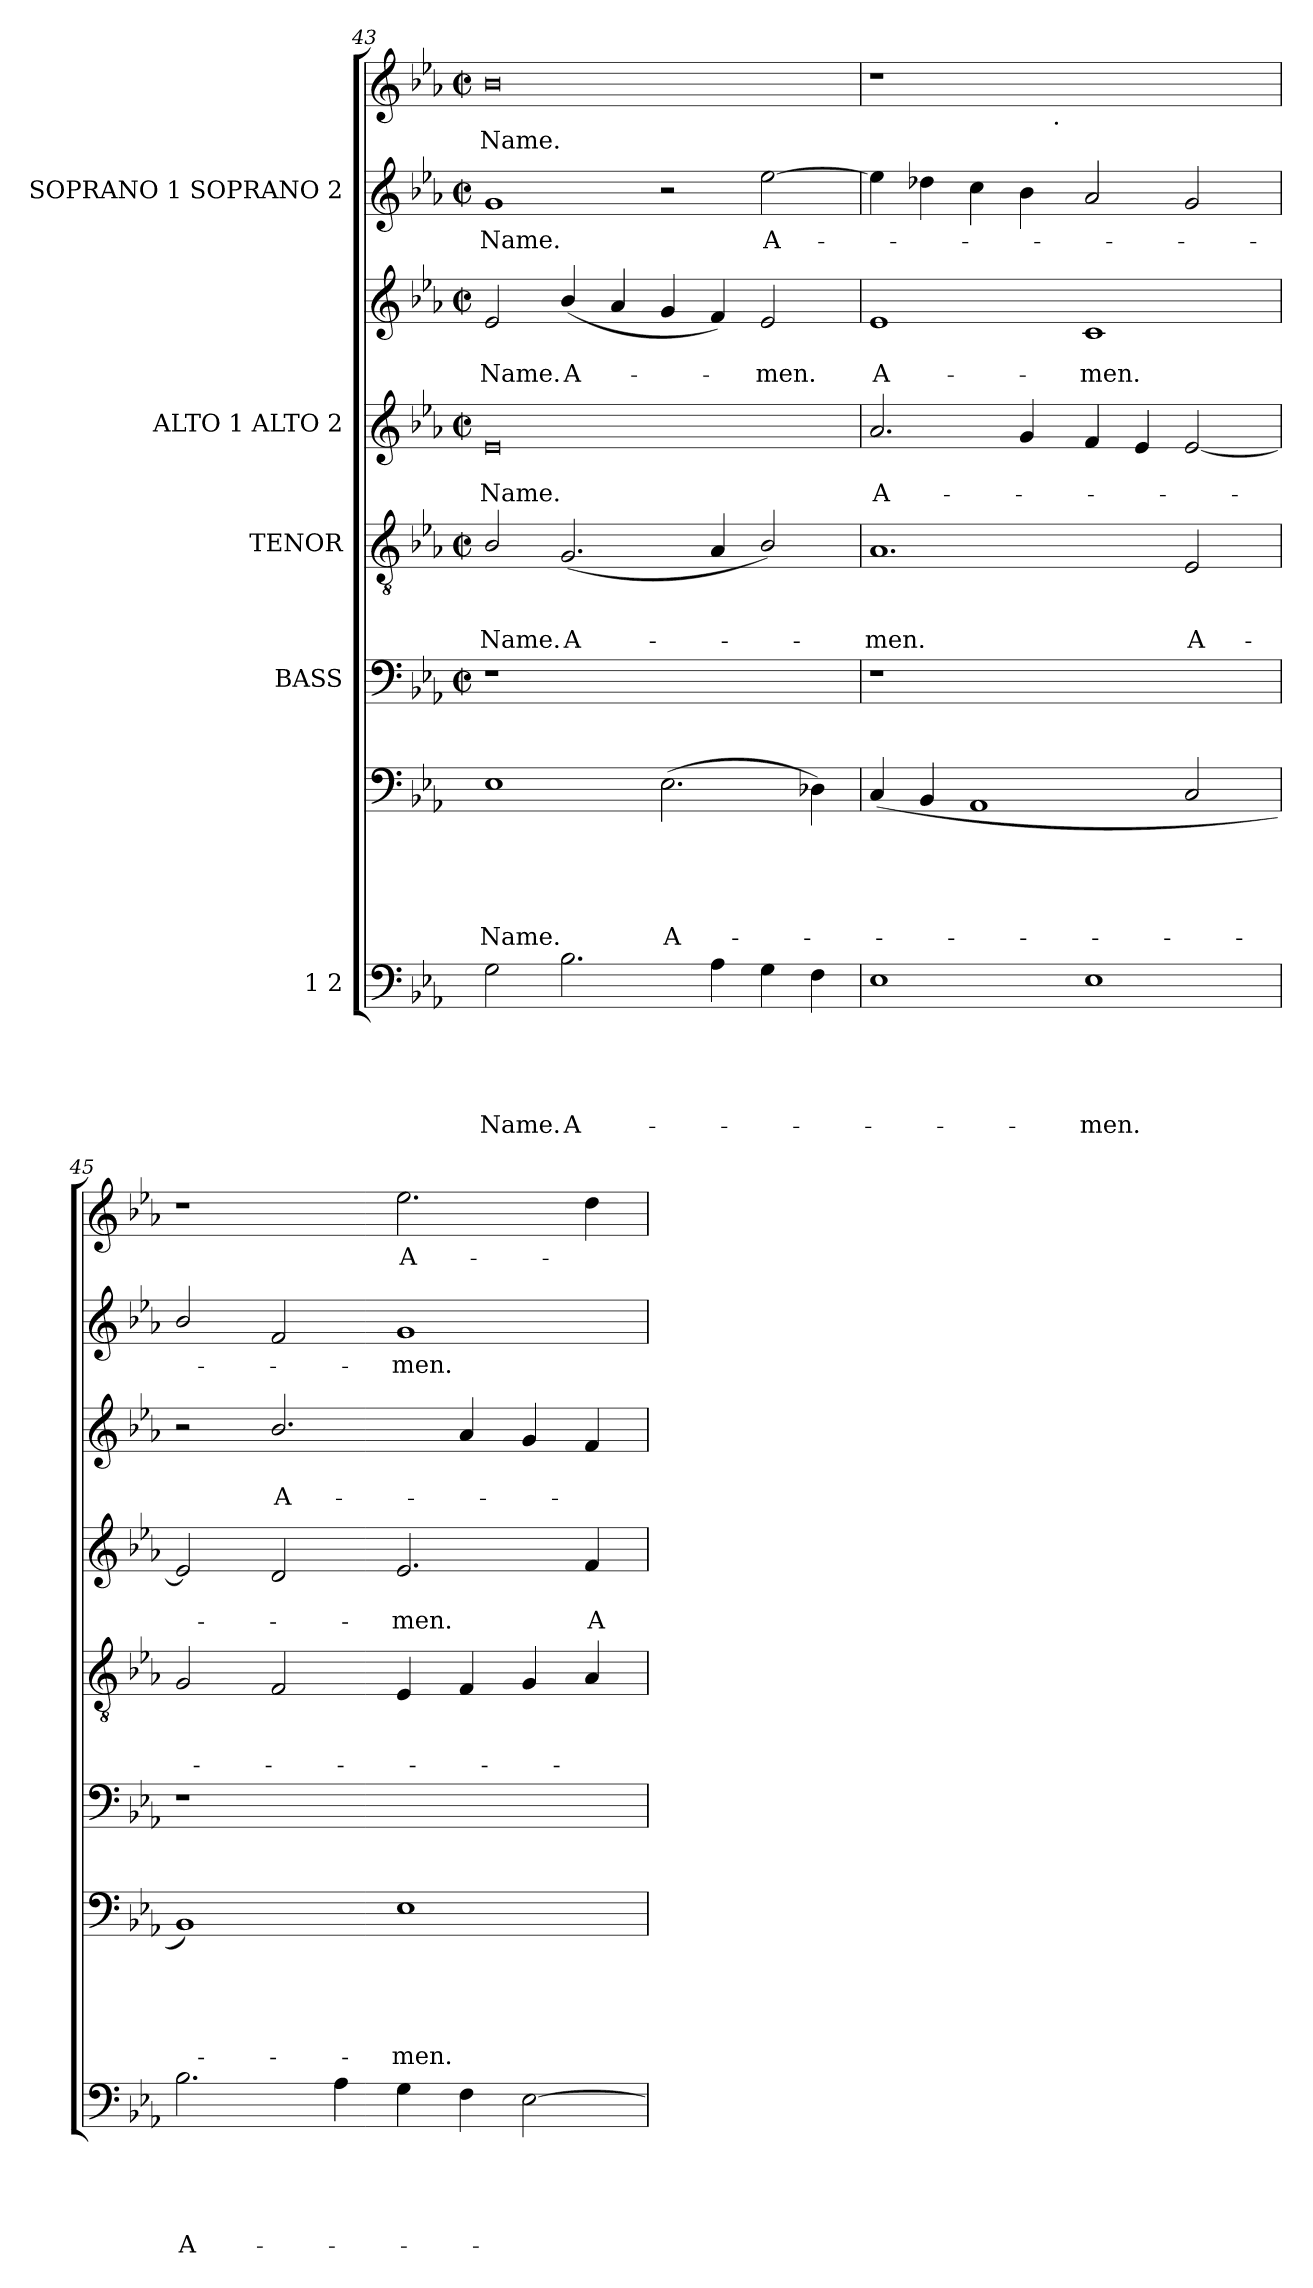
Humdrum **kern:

**kern	**text	**text	**text	**text	**text	**kern	**text	**text	**text	**text	**text	**kern	**kern	**text	**text	**text	**kern	**text	**text	**kern	**text	**text	**kern	**text	**kern	**text
*part5	*part5	*part5	*part5	*part5	*part5	*part5	*part5	*part5	*part5	*part5	*part5	*part4	*part3	*part3	*part3	*part3	*part2	*part2	*part2	*part2	*part2	*part2	*part1	*part1	*part1	*part1
*staff8	*staff8	*staff8	*staff8	*staff8	*staff8	*staff7	*staff7	*staff7	*staff7	*staff7	*staff7	*staff6	*staff5	*staff5	*staff5	*staff5	*staff4	*staff4	*staff4	*staff3	*staff3	*staff3	*staff2	*staff2	*staff1	*staff1
*I"1 2	*	*	*	*	*	*	*	*	*	*	*	*I"BASS	*I"TENOR	*	*	*	*I"ALTO 1 ALTO 2	*	*	*	*	*	*I"SOPRANO 1 SOPRANO 2	*	*	*
*clefF4	*	*	*	*	*	*clefF4	*	*	*	*	*	*clefF4	*clefGv2	*	*	*	*clefG2	*	*	*clefG2	*	*	*clefG2	*	*clefG2	*
*k[b-e-a-]	*	*	*	*	*	*k[b-e-a-]	*	*	*	*	*	*k[b-e-a-]	*k[b-e-a-]	*	*	*	*k[b-e-a-]	*	*	*k[b-e-a-]	*	*	*k[b-e-a-]	*	*k[b-e-a-]	*
*E-:	*	*	*	*	*	*E-:	*	*	*	*	*	*E-:	*E-:	*	*	*	*E-:	*	*	*E-:	*	*	*E-:	*	*E-:	*
*	*	*	*	*	*	*	*	*	*	*	*	*M2/2	*M2/2	*	*	*	*M2/2	*	*	*M2/2	*	*	*M2/2	*	*M2/2	*
*	*	*	*	*	*	*	*	*	*	*	*	*met(c|)	*met(c|)	*	*	*	*met(c|)	*	*	*met(c|)	*	*	*met(c|)	*	*met(c|)	*
=43	=43	=43	=43	=43	=43	=43	=43	=43	=43	=43	=43	=43	=43	=43	=43	=43	=43	=43	=43	=43	=43	=43	=43	=43	=43	=43
!	!	!	!	!	!LO:LY:b	!	!	!	!	!	!LO:LY:b	!	!	!	!	!LO:LY:b	!	!	!LO:LY:b	!	!	!LO:LY:b	!	!LO:LY:b	!	!LO:LY:b
2G\	.	.	.	.	-Name.	1E-	.	.	.	.	Name.	1r	2B-/	.	.	Name.	0e-	.	Name.	2e-/	.	Name.	1g	Name.	0b-	Name.
!	!	!	!	!	!LO:LY:b	!	!	!	!	!	!	!	!	!	!	!LO:LY:b	!	!	!	!	!	!LO:LY:b	!	!	!	!
2.B-\	.	.	.	.	A-	.	.	.	.	.	.	.	(<2.G/	.	.	A-	.	.	.	(<4b-/	.	A-	.	.	.	.
.	.	.	.	.	.	.	.	.	.	.	.	.	.	.	.	.	.	.	.	4a-/	.	.	.	.	.	.
!	!	!	!	!	!	!	!	!	!	!	!LO:LY:b	!	!	!	!	!	!	!	!	!	!	!	!	!	!	!
.	.	.	.	.	.	(>2.E-\	.	.	.	.	A-	1ryy	.	.	.	.	.	.	.	4g/	.	.	2r	.	.	.
4A-\	.	.	.	.	.	.	.	.	.	.	.	.	4A-/	.	.	.	.	.	.	4f/)	.	.	.	.	.	.
!	!	!	!	!	!	!	!	!	!	!	!	!	!	!	!	!	!	!	!	!	!	!LO:LY:b	!	!LO:LY:b	!	!
4G\	.	.	.	.	.	.	.	.	.	.	.	.	2B-/)	.	.	.	.	.	.	2e-/	.	-men.	[>2ee-\	A-	.	.
4F\	.	.	.	.	.	4D-X\)	.	.	.	.	.	.	.	.	.	.	.	.	.	.	.	.	.	.	.	.
!!LO:PB:g=z
=44	=44	=44	=44	=44	=44	=44	=44	=44	=44	=44	=44	=44	=44	=44	=44	=44	=44	=44	=44	=44	=44	=44	=44	=44	=44	=44
!	!	!	!	!	!	!	!	!	!	!	!	!	!	!	!	!LO:LY:b	!	!	!LO:LY:b	!	!	!LO:LY:b	!	!	!	!
*	*	*	*	*	*	*	*	*	*	*	*	*	*	*	*	*	*	*	*	*	*	*	*	*	*^	*
1E-	.	.	.	.	.	(4C/	.	.	.	.	.	1r	1.A-	.	.	-men.	2.a-/	.	A-	1e-	.	A-	4ee-\]	.	1r	2..ryy	.
.	.	.	.	.	.	4BB-/	.	.	.	.	.	.	.	.	.	.	.	.	.	.	.	.	4dd-X\	.	.	.	.
.	.	.	.	.	.	1AA-	.	.	.	.	.	.	.	.	.	.	.	.	.	.	.	.	4cc\	.	.	.	.
.	.	.	.	.	.	.	.	.	.	.	.	.	.	.	.	.	4g/	.	.	.	.	.	4b-\	.	.	.	.
!	!	!	!	!	!	!	!	!	!	!	!	!	!	!	!	!	!	!	!	!	!	!	!	!	!	!LO:TX:b:t=.	!
.	.	.	.	.	.	.	.	.	.	.	.	.	.	.	.	.	.	.	.	.	.	.	.	.	.	1ryy	.
!	!	!	!	!	!LO:LY:b	!	!	!	!	!	!	!	!	!	!	!	!	!	!	!	!	!LO:LY:b	!	!	!	!	!
1E-	.	.	.	.	-men.	.	.	.	.	.	.	1ryy	.	.	.	.	4f/	.	.	1c	.	-men.	2a-/	.	1ryy	.	.
.	.	.	.	.	.	.	.	.	.	.	.	.	.	.	.	.	4e-/	.	.	.	.	.	.	.	.	.	.
!	!	!	!	!	!	!	!	!	!	!	!	!	!	!	!	!LO:LY:b	!	!	!	!	!	!	!	!	!	!	!
.	.	.	.	.	.	2C/	.	.	.	.	.	.	2E-/	.	.	A-	[<2e-/	.	.	.	.	.	2g/	.	.	.	.
.	.	.	.	.	.	.	.	.	.	.	.	.	.	.	.	.	.	.	.	.	.	.	.	.	.	8ryy	.
=45	=45	=45	=45	=45	=45	=45	=45	=45	=45	=45	=45	=45	=45	=45	=45	=45	=45	=45	=45	=45	=45	=45	=45	=45	=45	=45	=45
!	!	!	!	!	!LO:LY:b	!	!	!	!	!	!	!	!	!	!	!	!	!	!	!	!	!	!	!	!	!	!
*	*	*	*	*	*	*	*	*	*	*	*	*	*	*	*	*	*	*	*	*	*	*	*	*	*v	*v	*
2.B-\	.	.	.	.	A-	1BB-)	.	.	.	.	.	1r	2G/	.	.	.	2e-/]	.	.	2r	.	.	2b-/	.	1r	.
!	!	!	!	!	!	!	!	!	!	!	!	!	!	!	!	!	!	!	!	!	!	!LO:LY:b	!	!	!	!
.	.	.	.	.	.	.	.	.	.	.	.	.	2F/	.	.	.	2d/	.	.	2.b-/	.	-A-	2f/	.	.	.
4A-\	.	.	.	.	.	.	.	.	.	.	.	.	.	.	.	.	.	.	.	.	.	.	.	.	.	.
!	!	!	!	!	!	!	!	!	!	!	!LO:LY:b	!	!	!	!	!	!	!	!LO:LY:b	!	!	!	!	!LO:LY:b	!	!LO:LY:b
4G\	.	.	.	.	.	1E-	.	.	.	.	men.	1ryy	4E-/	.	.	.	2.e-/	.	-men.	.	.	.	1g	-men.	2.ee-\	-A-
4F\	.	.	.	.	.	.	.	.	.	.	.	.	4F/	.	.	.	.	.	.	4a-/	.	.	.	.	.	.
[>2E-\	.	.	.	.	.	.	.	.	.	.	.	.	4G/	.	.	.	.	.	.	4g/	.	.	.	.	.	.
!	!	!	!	!	!	!	!	!	!	!	!	!	!	!	!	!	!	!	!LO:LY:b	!	!	!	!	!	!	!
.	.	.	.	.	.	.	.	.	.	.	.	.	4A-/	.	.	.	4f/	.	A-	4f/	.	.	.	.	4dd\	.
=	=	=	=	=	=	=	=	=	=	=	=	=	=	=	=	=	=	=	=	=	=	=	=	=	=	=
*-	*-	*-	*-	*-	*-	*-	*-	*-	*-	*-	*-	*-	*-	*-	*-	*-	*-	*-	*-	*-	*-	*-	*-	*-	*-	*-
